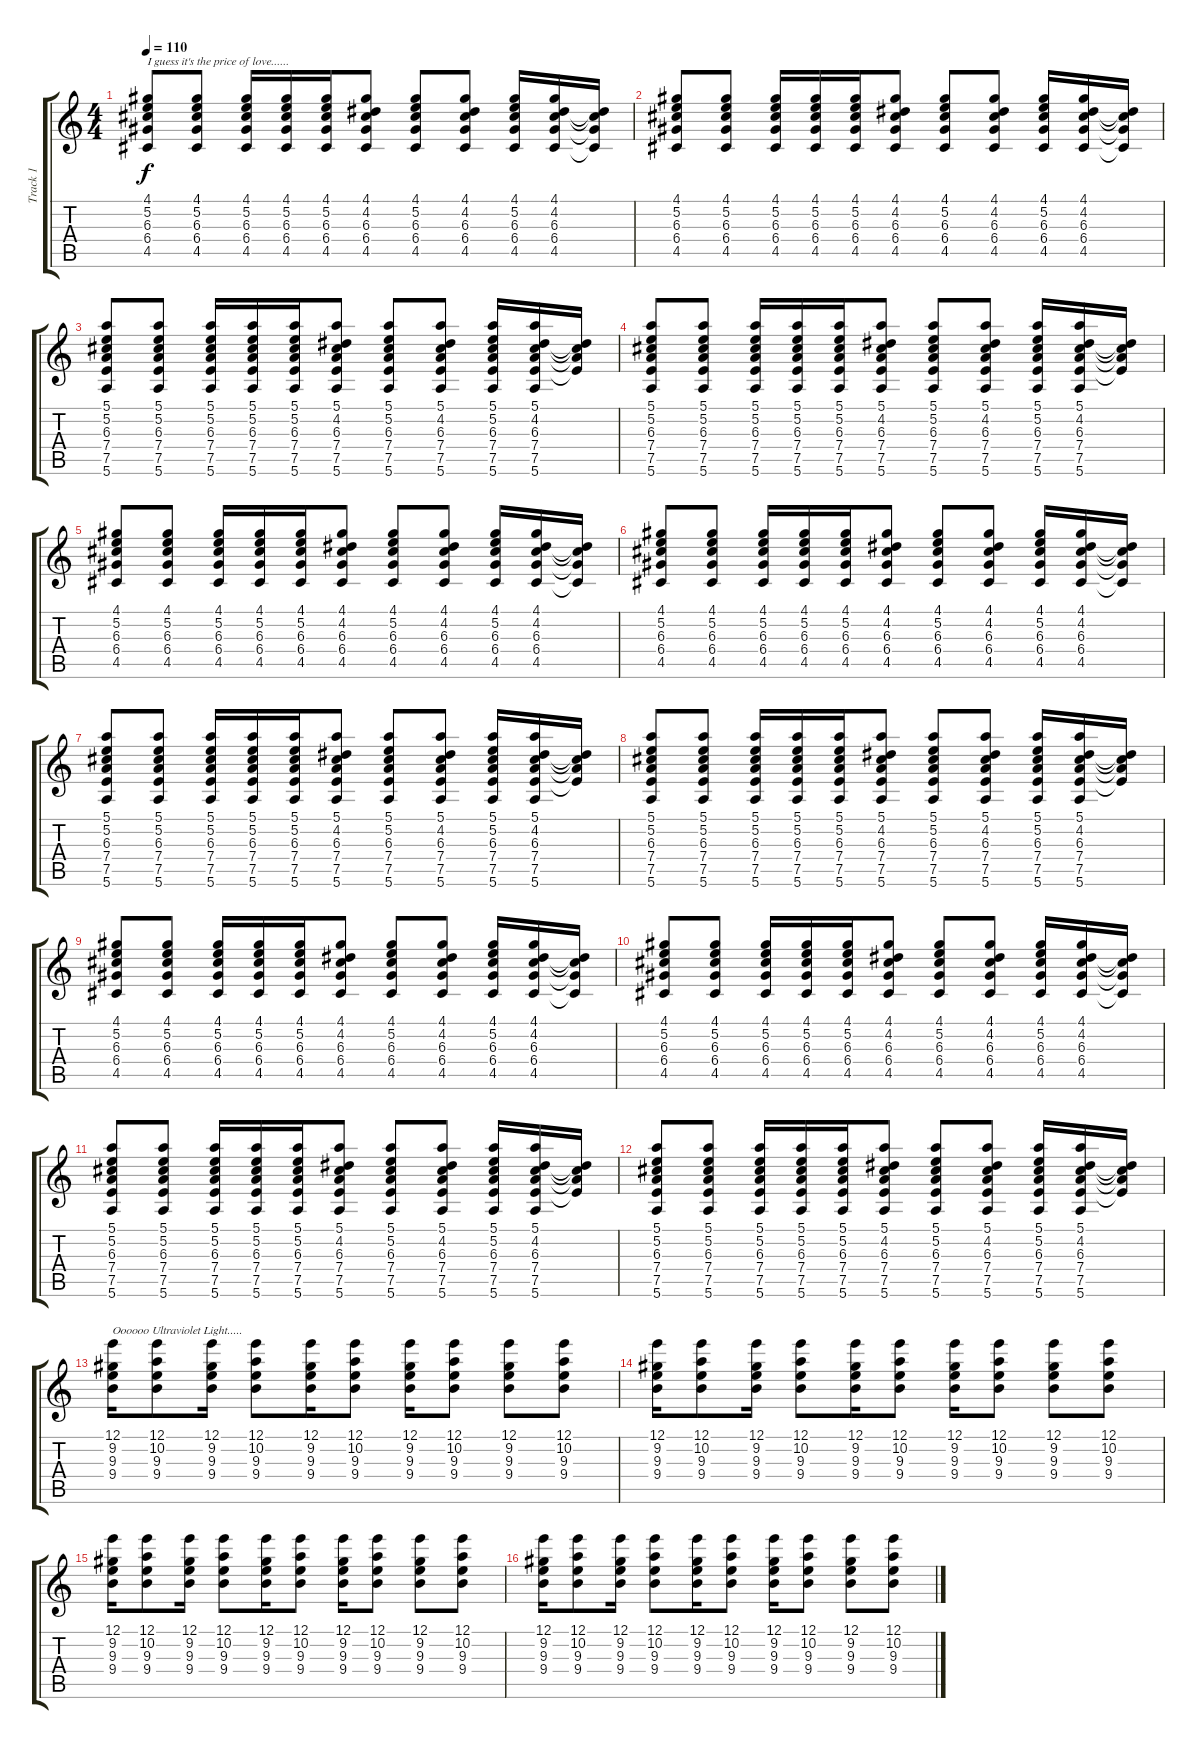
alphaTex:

\track ("Track 1" "Track 1") {instrument acousticguitarsteel}
\staff {score tabs}
\tuning (E4 B3 G3 D3 A2 E2) {hide}
\ts (4 4)
\tempo 110
\clef g2
\ks c
(4.1 5.2 6.3 6.4 4.5).8{txt "I guess it's the price of love......" dy f} (4.1 5.2 6.3 6.4 4.5).8 (4.1 5.2 6.3 6.4 4.5).16 (4.1 5.2 6.3 6.4 4.5).16 (4.1 5.2 6.3 6.4 4.5).16 (4.1 4.2 6.3 6.4 4.5).8 (4.1 5.2 6.3 6.4 4.5).8 (4.1 4.2 6.3 6.4 4.5).8 (4.1 5.2 6.3 6.4 4.5).16 (4.1 4.2 6.3 6.4 4.5).16 (4.2{t} 6.3{t} 6.4{t} 4.5{t}).16 |
(4.1 5.2 6.3 6.4 4.5).8 (4.1 5.2 6.3 6.4 4.5).8 (4.1 5.2 6.3 6.4 4.5).16 (4.1 5.2 6.3 6.4 4.5).16 (4.1 5.2 6.3 6.4 4.5).16 (4.1 4.2 6.3 6.4 4.5).8 (4.1 5.2 6.3 6.4 4.5).8 (4.1 4.2 6.3 6.4 4.5).8 (4.1 5.2 6.3 6.4 4.5).16 (4.1 4.2 6.3 6.4 4.5).16 (4.2{t} 6.3{t} 6.4{t} 4.5{t}).16 |
(5.1 5.2 6.3 7.4 7.5 5.6).8 (5.1 5.2 6.3 7.4 7.5 5.6).8 (5.1 5.2 6.3 7.4 7.5 5.6).16 (5.1 5.2 6.3 7.4 7.5 5.6).16 (5.1 5.2 6.3 7.4 7.5 5.6).16 (5.1 4.2 6.3 7.4 7.5 5.6).8 (5.1 5.2 6.3 7.4 7.5 5.6).8 (5.1 4.2 6.3 7.4 7.5 5.6).8 (5.1 5.2 6.3 7.4 7.5 5.6).16 (5.1 4.2 6.3 7.4 7.5 5.6).16 (4.2{t} 6.3{t} 7.4{t} 7.5{t}).16 |
(5.1 5.2 6.3 7.4 7.5 5.6).8 (5.1 5.2 6.3 7.4 7.5 5.6).8 (5.1 5.2 6.3 7.4 7.5 5.6).16 (5.1 5.2 6.3 7.4 7.5 5.6).16 (5.1 5.2 6.3 7.4 7.5 5.6).16 (5.1 4.2 6.3 7.4 7.5 5.6).8 (5.1 5.2 6.3 7.4 7.5 5.6).8 (5.1 4.2 6.3 7.4 7.5 5.6).8 (5.1 5.2 6.3 7.4 7.5 5.6).16 (5.1 4.2 6.3 7.4 7.5 5.6).16 (4.2{t} 6.3{t} 7.4{t} 7.5{t}).16 |
(4.1 5.2 6.3 6.4 4.5).8 (4.1 5.2 6.3 6.4 4.5).8 (4.1 5.2 6.3 6.4 4.5).16 (4.1 5.2 6.3 6.4 4.5).16 (4.1 5.2 6.3 6.4 4.5).16 (4.1 4.2 6.3 6.4 4.5).8 (4.1 5.2 6.3 6.4 4.5).8 (4.1 4.2 6.3 6.4 4.5).8 (4.1 5.2 6.3 6.4 4.5).16 (4.1 4.2 6.3 6.4 4.5).16 (4.2{t} 6.3{t} 6.4{t} 4.5{t}).16 |
(4.1 5.2 6.3 6.4 4.5).8 (4.1 5.2 6.3 6.4 4.5).8 (4.1 5.2 6.3 6.4 4.5).16 (4.1 5.2 6.3 6.4 4.5).16 (4.1 5.2 6.3 6.4 4.5).16 (4.1 4.2 6.3 6.4 4.5).8 (4.1 5.2 6.3 6.4 4.5).8 (4.1 4.2 6.3 6.4 4.5).8 (4.1 5.2 6.3 6.4 4.5).16 (4.1 4.2 6.3 6.4 4.5).16 (4.2{t} 6.3{t} 6.4{t} 4.5{t}).16 |
(5.1 5.2 6.3 7.4 7.5 5.6).8 (5.1 5.2 6.3 7.4 7.5 5.6).8 (5.1 5.2 6.3 7.4 7.5 5.6).16 (5.1 5.2 6.3 7.4 7.5 5.6).16 (5.1 5.2 6.3 7.4 7.5 5.6).16 (5.1 4.2 6.3 7.4 7.5 5.6).8 (5.1 5.2 6.3 7.4 7.5 5.6).8 (5.1 4.2 6.3 7.4 7.5 5.6).8 (5.1 5.2 6.3 7.4 7.5 5.6).16 (5.1 4.2 6.3 7.4 7.5 5.6).16 (4.2{t} 6.3{t} 7.4{t} 7.5{t}).16 |
(5.1 5.2 6.3 7.4 7.5 5.6).8 (5.1 5.2 6.3 7.4 7.5 5.6).8 (5.1 5.2 6.3 7.4 7.5 5.6).16 (5.1 5.2 6.3 7.4 7.5 5.6).16 (5.1 5.2 6.3 7.4 7.5 5.6).16 (5.1 4.2 6.3 7.4 7.5 5.6).8 (5.1 5.2 6.3 7.4 7.5 5.6).8 (5.1 4.2 6.3 7.4 7.5 5.6).8 (5.1 5.2 6.3 7.4 7.5 5.6).16 (5.1 4.2 6.3 7.4 7.5 5.6).16 (4.2{t} 6.3{t} 7.4{t} 7.5{t}).16 |
(4.1 5.2 6.3 6.4 4.5).8 (4.1 5.2 6.3 6.4 4.5).8 (4.1 5.2 6.3 6.4 4.5).16 (4.1 5.2 6.3 6.4 4.5).16 (4.1 5.2 6.3 6.4 4.5).16 (4.1 4.2 6.3 6.4 4.5).8 (4.1 5.2 6.3 6.4 4.5).8 (4.1 4.2 6.3 6.4 4.5).8 (4.1 5.2 6.3 6.4 4.5).16 (4.1 4.2 6.3 6.4 4.5).16 (4.2{t} 6.3{t} 6.4{t} 4.5{t}).16 |
(4.1 5.2 6.3 6.4 4.5).8 (4.1 5.2 6.3 6.4 4.5).8 (4.1 5.2 6.3 6.4 4.5).16 (4.1 5.2 6.3 6.4 4.5).16 (4.1 5.2 6.3 6.4 4.5).16 (4.1 4.2 6.3 6.4 4.5).8 (4.1 5.2 6.3 6.4 4.5).8 (4.1 4.2 6.3 6.4 4.5).8 (4.1 5.2 6.3 6.4 4.5).16 (4.1 4.2 6.3 6.4 4.5).16 (4.2{t} 6.3{t} 6.4{t} 4.5{t}).16 |
(5.1 5.2 6.3 7.4 7.5 5.6).8 (5.1 5.2 6.3 7.4 7.5 5.6).8 (5.1 5.2 6.3 7.4 7.5 5.6).16 (5.1 5.2 6.3 7.4 7.5 5.6).16 (5.1 5.2 6.3 7.4 7.5 5.6).16 (5.1 4.2 6.3 7.4 7.5 5.6).8 (5.1 5.2 6.3 7.4 7.5 5.6).8 (5.1 4.2 6.3 7.4 7.5 5.6).8 (5.1 5.2 6.3 7.4 7.5 5.6).16 (5.1 4.2 6.3 7.4 7.5 5.6).16 (4.2{t} 6.3{t} 7.4{t} 7.5{t}).16 |
(5.1 5.2 6.3 7.4 7.5 5.6).8 (5.1 5.2 6.3 7.4 7.5 5.6).8 (5.1 5.2 6.3 7.4 7.5 5.6).16 (5.1 5.2 6.3 7.4 7.5 5.6).16 (5.1 5.2 6.3 7.4 7.5 5.6).16 (5.1 4.2 6.3 7.4 7.5 5.6).8 (5.1 5.2 6.3 7.4 7.5 5.6).8 (5.1 4.2 6.3 7.4 7.5 5.6).8 (5.1 5.2 6.3 7.4 7.5 5.6).16 (5.1 4.2 6.3 7.4 7.5 5.6).16 (4.2{t} 6.3{t} 7.4{t} 7.5{t}).16 |
(12.1 9.2 9.3 9.4).16{txt "Oooooo Ultraviolet Light....." volume 14} (12.1 10.2 9.3 9.4).8 (12.1 9.2 9.3 9.4).16 (12.1 10.2 9.3 9.4).8 (12.1 9.2 9.3 9.4).16 (12.1 10.2 9.3 9.4).8 (12.1 9.2 9.3 9.4).16 (12.1 10.2 9.3 9.4).8 (12.1 9.2 9.3 9.4).8 (12.1 10.2 9.3 9.4).8 |
(12.1 9.2 9.3 9.4).16 (12.1 10.2 9.3 9.4).8 (12.1 9.2 9.3 9.4).16 (12.1 10.2 9.3 9.4).8 (12.1 9.2 9.3 9.4).16 (12.1 10.2 9.3 9.4).8 (12.1 9.2 9.3 9.4).16 (12.1 10.2 9.3 9.4).8 (12.1 9.2 9.3 9.4).8 (12.1 10.2 9.3 9.4).8 |
(12.1 9.2 9.3 9.4).16 (12.1 10.2 9.3 9.4).8 (12.1 9.2 9.3 9.4).16 (12.1 10.2 9.3 9.4).8 (12.1 9.2 9.3 9.4).16 (12.1 10.2 9.3 9.4).8 (12.1 9.2 9.3 9.4).16 (12.1 10.2 9.3 9.4).8 (12.1 9.2 9.3 9.4).8 (12.1 10.2 9.3 9.4).8 |
(12.1 9.2 9.3 9.4).16 (12.1 10.2 9.3 9.4).8 (12.1 9.2 9.3 9.4).16 (12.1 10.2 9.3 9.4).8 (12.1 9.2 9.3 9.4).16 (12.1 10.2 9.3 9.4).8 (12.1 9.2 9.3 9.4).16 (12.1 10.2 9.3 9.4).8 (12.1 9.2 9.3 9.4).8 (12.1 10.2 9.3 9.4).8
